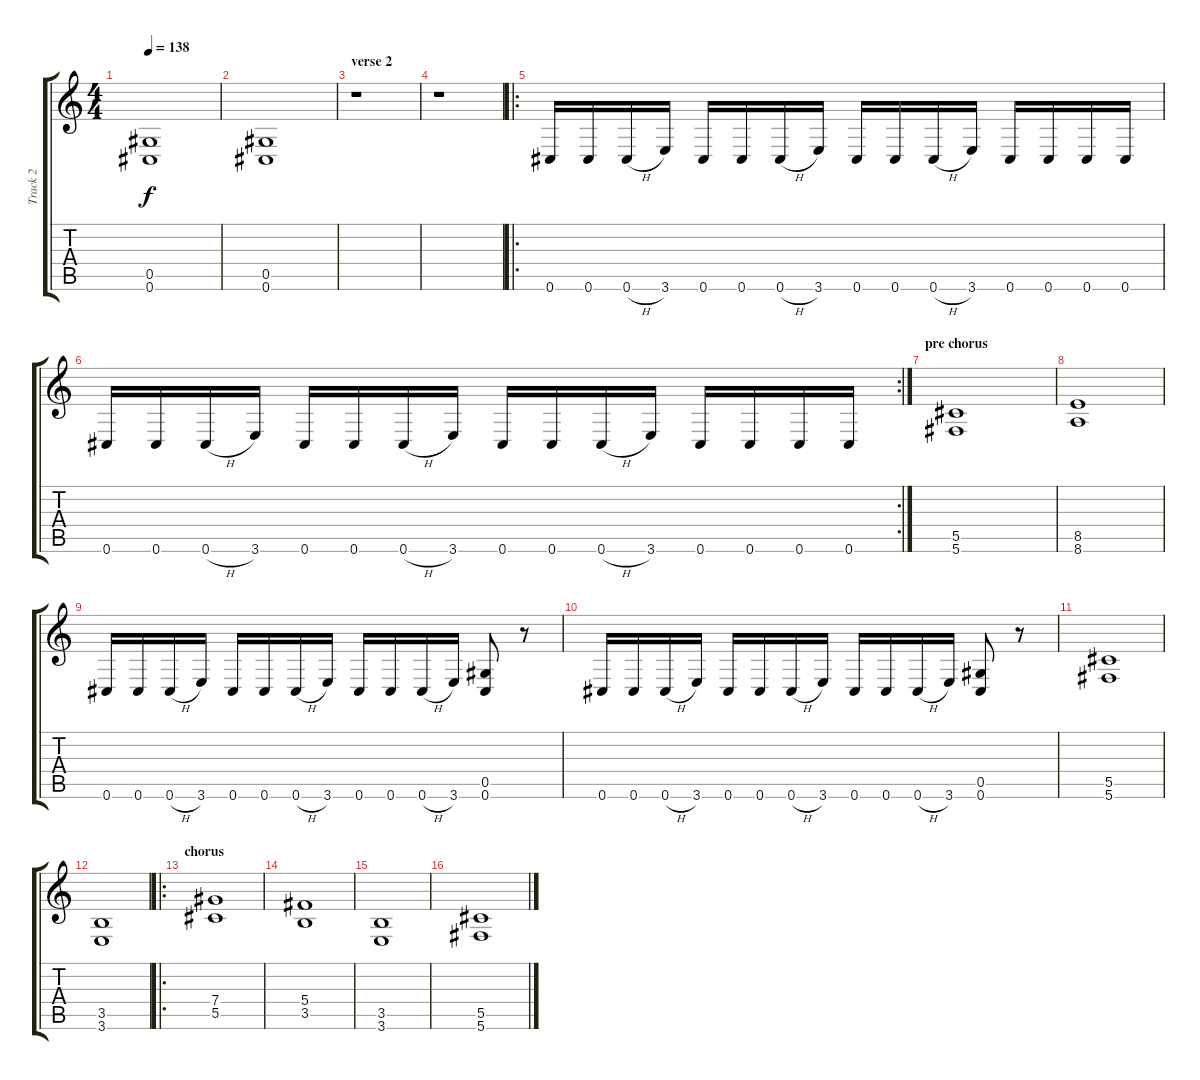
\track ("Track 2" "Track 2") {instrument overdrivenguitar}
\staff {score tabs}
\tuning (Eb4 Bb3 Gb3 Db3 Ab2 Db2) {hide}
\ts (4 4)
\tempo 138
\clef g2
\ks c
(0.5 0.6).1{dy f} |
(0.5 0.6).1 |
\section ("" "verse 2")
r.1 |
r.1 |
\ro
0.6.16 0.6.16 0.6{h}.16 3.6.16 0.6.16 0.6.16 0.6{h}.16 3.6.16 0.6.16 0.6.16 0.6{h}.16 3.6.16 0.6.16 0.6.16 0.6.16 0.6.16 |
\rc 2
0.6.16 0.6.16 0.6{h}.16 3.6.16 0.6.16 0.6.16 0.6{h}.16 3.6.16 0.6.16 0.6.16 0.6{h}.16 3.6.16 0.6.16 0.6.16 0.6.16 0.6.16 |
\section ("" "pre chorus")
(5.5 5.6).1 |
(8.5 8.6).1 |
0.6.16 0.6.16 0.6{h}.16 3.6.16 0.6.16 0.6.16 0.6{h}.16 3.6.16 0.6.16 0.6.16 0.6{h}.16 3.6.16 (0.5 0.6).8 r.8 |
0.6.16 0.6.16 0.6{h}.16 3.6.16 0.6.16 0.6.16 0.6{h}.16 3.6.16 0.6.16 0.6.16 0.6{h}.16 3.6.16 (0.5 0.6).8 r.8 |
(5.5 5.6).1 |
(3.5 3.6).1 |
\ro
\section ("" "chorus")
(7.4 5.5).1 |
(5.4 3.5).1 |
(3.5 3.6).1 |
(5.5 5.6).1
